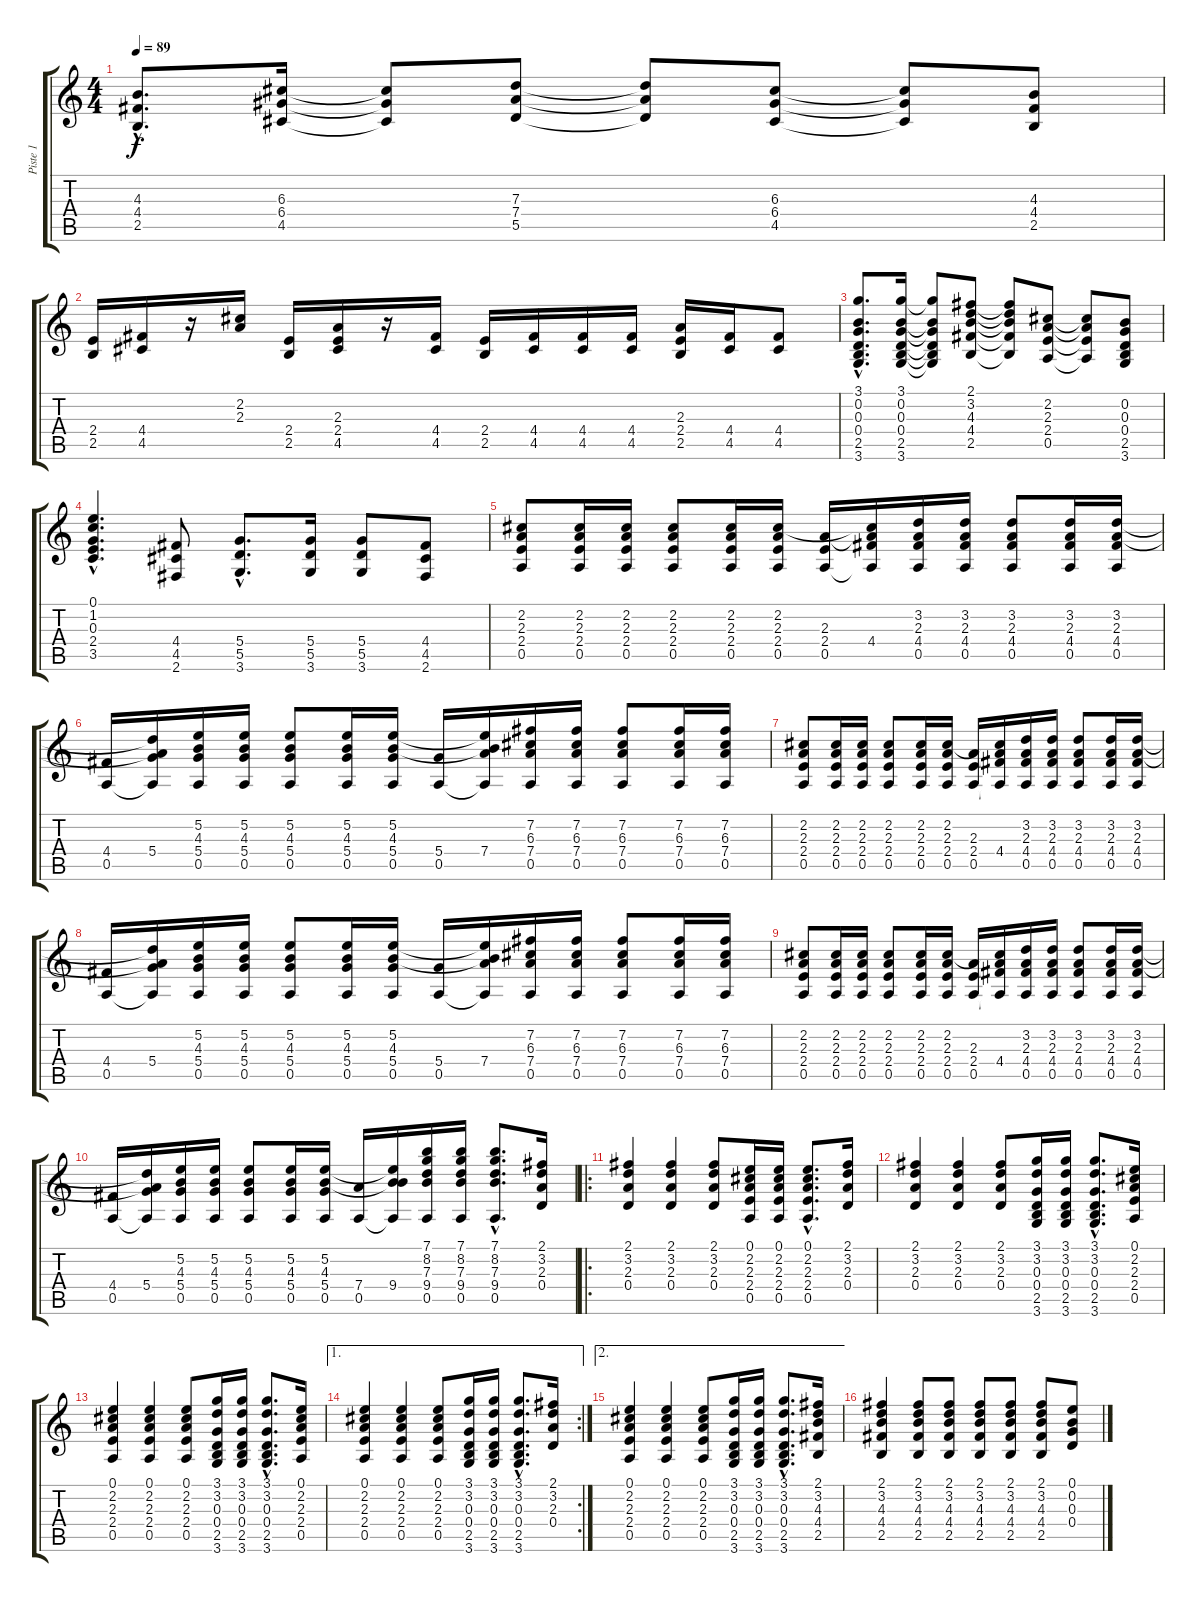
\track ("Piste 1" "Piste 1") {instrument acousticguitarsteel}
\staff {score tabs}
\tuning (E4 B3 G3 D3 A2 E2) {hide}
\ts (4 4)
\tempo 89
\clef g2
\ks c
(4.3{hac} 4.4{hac} 2.5{hac}).8{d dy f} (6.3 6.4 4.5).16 (6.3{t} 6.4{t} 4.5{t}).8 (7.3 7.4 5.5).8 (7.3{t} 7.4{t} 5.5{t}).8 (6.3 6.4 4.5).8 (6.3{t} 6.4{t} 4.5{t}).8 (4.3 4.4 2.5).8 |
(2.4 2.5).16 (4.4 4.5).16 r.16 (2.2 2.3).16 (2.4 2.5).16 (2.3 2.4 4.5).16 r.16 (4.4 4.5).16 (2.4 2.5).16 (4.4 4.5).16 (4.4 4.5).16 (4.4 4.5).16 (2.3 2.4 2.5).16 (4.4 4.5).16 (4.4 4.5).8 |
(3.1{hac} 0.2{hac} 0.3{hac} 0.4{hac} 2.5{hac} 3.6{hac}).8{d} (3.1 0.2 0.3 0.4 2.5 3.6).16 (3.1{t} 0.2{t} 0.3{t} 0.4{t} 2.5{t} 3.6{t}).8 (2.1 3.2 4.3 4.4 2.5).8 (2.1{t} 3.2{t} 4.3{t} 4.4{t} 2.5{t}).8 (2.2 2.3 2.4 0.5).8 (2.2{t} 2.3{t} 2.4{t} 0.5{t}).8 (0.2 0.3 0.4 2.5 3.6).8 |
(0.1{hac} 1.2{hac} 0.3{hac} 2.4{hac} 3.5{hac}).4{d} (4.4 4.5 2.6).8 (5.4{hac} 5.5{hac} 3.6{hac}).8{d} (5.4 5.5 3.6).16 (5.4 5.5 3.6).8 (4.4 4.5 2.6).8 |
(2.2 2.3 2.4 0.5).8 (2.2 2.3 2.4 0.5).16 (2.2 2.3 2.4 0.5).16 (2.2 2.3 2.4 0.5).8 (2.2 2.3 2.4 0.5).16 (2.2 2.3 2.4 0.5).16 (2.3 2.4 0.5).16 (2.2{t} 2.3{t} 4.4 0.5{t}).16 (3.2 2.3 4.4 0.5).16 (3.2 2.3 4.4 0.5).16 (3.2 2.3 4.4 0.5).8 (3.2 2.3 4.4 0.5).16 (3.2 2.3 4.4 0.5).16 |
(4.4 0.5).16 (3.2{t} 2.3{t} 5.4 0.5{t}).16 (5.2 4.3 5.4 0.5).16 (5.2 4.3 5.4 0.5).16 (5.2 4.3 5.4 0.5).8 (5.2 4.3 5.4 0.5).16 (5.2 4.3 5.4 0.5).16 (5.4 0.5).16 (5.2{t} 4.3{t} 7.4 0.5{t}).16 (7.2 6.3 7.4 0.5).16 (7.2 6.3 7.4 0.5).16 (7.2 6.3 7.4 0.5).8 (7.2 6.3 7.4 0.5).16 (7.2 6.3 7.4 0.5).16 |
(2.2 2.3 2.4 0.5).8 (2.2 2.3 2.4 0.5).16 (2.2 2.3 2.4 0.5).16 (2.2 2.3 2.4 0.5).8 (2.2 2.3 2.4 0.5).16 (2.2 2.3 2.4 0.5).16 (2.3 2.4 0.5).16 (2.2{t} 2.3{t} 4.4 0.5{t}).16 (3.2 2.3 4.4 0.5).16 (3.2 2.3 4.4 0.5).16 (3.2 2.3 4.4 0.5).8 (3.2 2.3 4.4 0.5).16 (3.2 2.3 4.4 0.5).16 |
(4.4 0.5).16 (3.2{t} 2.3{t} 5.4 0.5{t}).16 (5.2 4.3 5.4 0.5).16 (5.2 4.3 5.4 0.5).16 (5.2 4.3 5.4 0.5).8 (5.2 4.3 5.4 0.5).16 (5.2 4.3 5.4 0.5).16 (5.4 0.5).16 (5.2{t} 4.3{t} 7.4 0.5{t}).16 (7.2 6.3 7.4 0.5).16 (7.2 6.3 7.4 0.5).16 (7.2 6.3 7.4 0.5).8 (7.2 6.3 7.4 0.5).16 (7.2 6.3 7.4 0.5).16 |
(2.2 2.3 2.4 0.5).8 (2.2 2.3 2.4 0.5).16 (2.2 2.3 2.4 0.5).16 (2.2 2.3 2.4 0.5).8 (2.2 2.3 2.4 0.5).16 (2.2 2.3 2.4 0.5).16 (2.3 2.4 0.5).16 (2.2{t} 2.3{t} 4.4 0.5{t}).16 (3.2 2.3 4.4 0.5).16 (3.2 2.3 4.4 0.5).16 (3.2 2.3 4.4 0.5).8 (3.2 2.3 4.4 0.5).16 (3.2 2.3 4.4 0.5).16 |
(4.4 0.5).16 (3.2{t} 2.3{t} 5.4 0.5{t}).16 (5.2 4.3 5.4 0.5).16 (5.2 4.3 5.4 0.5).16 (5.2 4.3 5.4 0.5).8 (5.2 4.3 5.4 0.5).16 (5.2 4.3 5.4 0.5).16 (7.4 0.5).16 (5.2{t} 4.3{t} 9.4 0.5{t}).16 (7.1 8.2 7.3 9.4 0.5).16 (7.1 8.2 7.3 9.4 0.5).16 (7.1{hac} 8.2{hac} 7.3{hac} 9.4{hac} 0.5{hac}).8{d} (2.1 3.2 2.3 0.4).16 |
\ro
(2.1 3.2 2.3 0.4).4 (2.1 3.2 2.3 0.4).4 (2.1 3.2 2.3 0.4).8 (0.1 2.2 2.3 2.4 0.5).16 (0.1 2.2 2.3 2.4 0.5).16 (0.1{hac} 2.2{hac} 2.3{hac} 2.4{hac} 0.5{hac}).8{d} (2.1 3.2 2.3 0.4).16 |
(2.1 3.2 2.3 0.4).4 (2.1 3.2 2.3 0.4).4 (2.1 3.2 2.3 0.4).8 (3.1 3.2 0.3 0.4 2.5 3.6).16 (3.1 3.2 0.3 0.4 2.5 3.6).16 (3.1{hac} 3.2{hac} 0.3{hac} 0.4{hac} 2.5{hac} 3.6{hac}).8{d} (0.1 2.2 2.3 2.4 0.5).16 |
(0.1 2.2 2.3 2.4 0.5).4 (0.1 2.2 2.3 2.4 0.5).4 (0.1 2.2 2.3 2.4 0.5).8 (3.1 3.2 0.3 0.4 2.5 3.6).16 (3.1 3.2 0.3 0.4 2.5 3.6).16 (3.1{hac} 3.2{hac} 0.3{hac} 0.4{hac} 2.5{hac} 3.6{hac}).8{d} (0.1 2.2 2.3 2.4 0.5).16 |
\ae 1
\rc 2
(0.1 2.2 2.3 2.4 0.5).4 (0.1 2.2 2.3 2.4 0.5).4 (0.1 2.2 2.3 2.4 0.5).8 (3.1 3.2 0.3 0.4 2.5 3.6).16 (3.1 3.2 0.3 0.4 2.5 3.6).16 (3.1{hac} 3.2{hac} 0.3{hac} 0.4{hac} 2.5{hac} 3.6{hac}).8{d} (2.1 3.2 2.3 0.4).16 |
\ae 2
(0.1 2.2 2.3 2.4 0.5).4 (0.1 2.2 2.3 2.4 0.5).4 (0.1 2.2 2.3 2.4 0.5).8 (3.1 3.2 0.3 0.4 2.5 3.6).16 (3.1 3.2 0.3 0.4 2.5 3.6).16 (3.1{hac} 3.2{hac} 0.3{hac} 0.4{hac} 2.5{hac} 3.6{hac}).8{d} (2.1 3.2 4.3 4.4 2.5).16 |
(2.1 3.2 4.3 4.4 2.5).4 (2.1 3.2 4.3 4.4 2.5).8 (2.1 3.2 4.3 4.4 2.5).8 (2.1 3.2 4.3 4.4 2.5).8 (2.1 3.2 4.3 4.4 2.5).8 (2.1 3.2 4.3 4.4 2.5).8 (0.1 0.2 0.3 0.4).8
